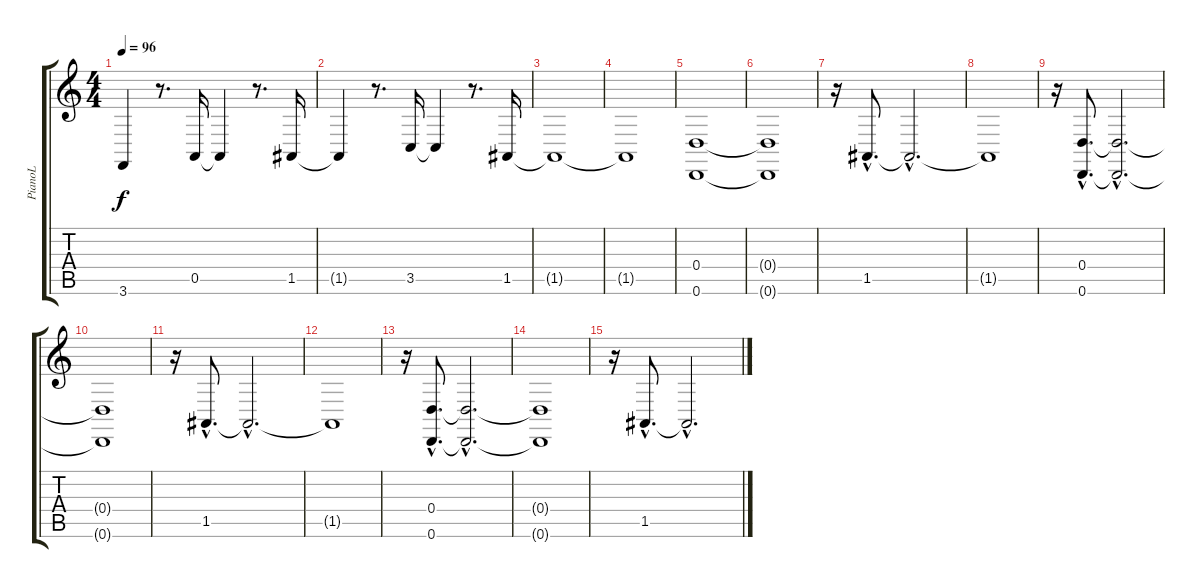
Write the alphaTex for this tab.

\track ("PianoL" "PianoL") {instrument acousticgrandpiano}
\staff {score tabs}
\tuning (E4 B3 G3 D3 A2 D2) {hide}
\ts (4 4)
\tempo 96
\clef g2
\ks c
3.6.4{dy f} r.8{d} 0.5.16 0.5{t}.4 r.8{d} 1.5.16 |
1.5{t}.4 r.8{d} 3.5.16 3.5{t}.4 r.8{d} 1.5.16 |
1.5{t}.1 |
1.5{t}.1 |
(0.4 0.6).1 |
(0.4{t} 0.6{t}).1 |
r.16 1.5{hac}.8{d} 1.5{hac t}.2{d} |
1.5{t}.1 |
r.16 (0.4{hac} 0.6{hac}).8{d} (0.4{hac t} 0.6{hac t}).2{d} |
(0.4{t} 0.6{t}).1 |
r.16 1.5{hac}.8{d} 1.5{hac t}.2{d} |
1.5{t}.1 |
r.16 (0.4{hac} 0.6{hac}).8{d} (0.4{hac t} 0.6{hac t}).2{d} |
(0.4{t} 0.6{t}).1 |
r.16 1.5{hac}.8{d} 1.5{hac t}.2{d}
